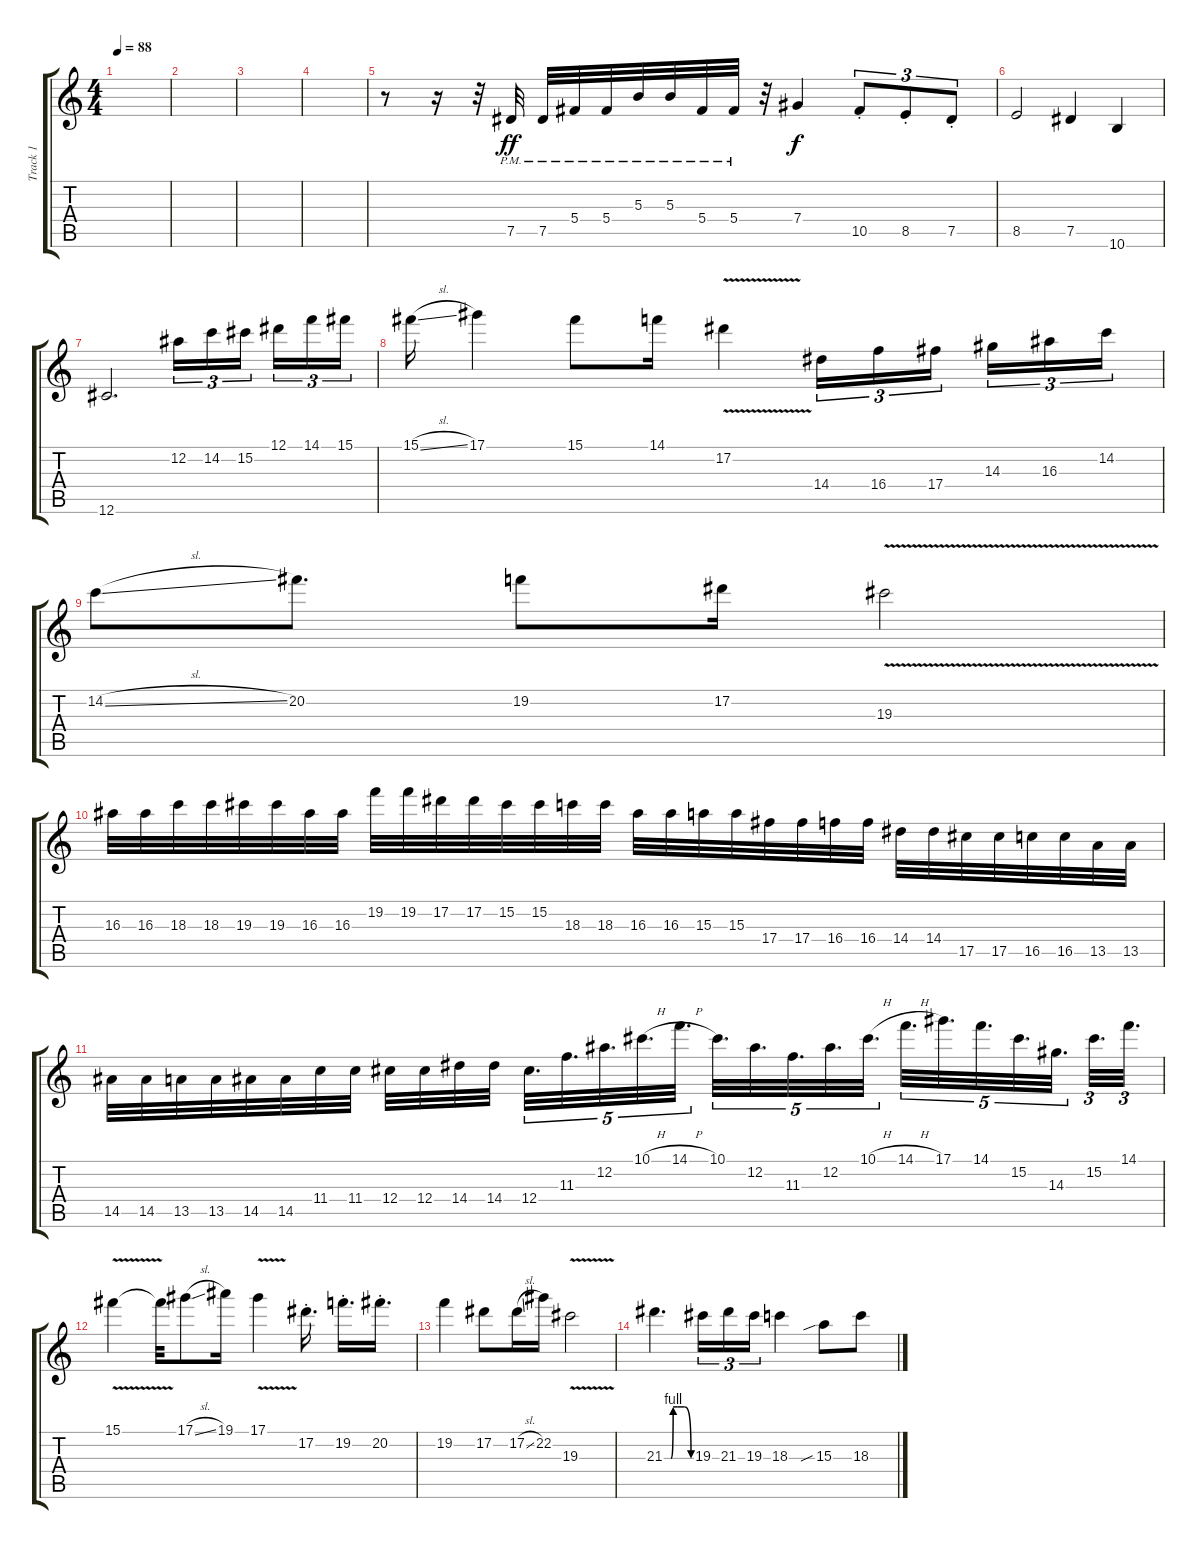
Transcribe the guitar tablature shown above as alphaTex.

\track ("Track 1" "Track 1") {instrument overdrivenguitar}
\staff {score tabs}
\tuning (Eb4 Bb3 Gb3 Db3 Ab2 Db2) {hide}
\ts (4 4)
\tempo 88
\clef g2
\ks c
|
|
|
|
r.8 r.16 r.32 7.5{pm}.32{dy ff} 7.5{pm}.32 5.4{pm}.32 5.4{pm}.32 5.3{pm}.32 5.3{pm}.32 5.4{pm}.32 5.4{pm}.32 r.32 7.4.4{dy f} 10.5{st}.8{tu (3 2)} 8.5{st}.8{tu (3 2)} 7.5{st}.8{tu (3 2)} |
8.5.2 7.5.4 10.6.4 |
12.6.2{d} 12.2.16{tu (3 2)} 14.2.16{tu (3 2)} 15.2.16{tu (3 2) beam splitsecondary} 12.1.16{tu (3 2)} 14.1.16{tu (3 2)} 15.1.16{tu (3 2)} |
15.1{sl}.16 17.1.4 15.1.8 14.1.16 17.2{v}.4 14.4.16{tu (3 2)} 16.4.16{tu (3 2)} 17.4.16{tu (3 2) beam splitsecondary} 14.3.16{tu (3 2)} 16.3.16{tu (3 2)} 14.2.16{tu (3 2)} |
14.2{sl}.8 20.2.8{d} 19.2.8 17.2.16 19.3{v}.2 |
16.3.32 16.3.32 18.3.32 18.3.32 19.3.32 19.3.32 16.3.32 16.3.32 19.2.32 19.2.32 17.2.32 17.2.32 15.2.32 15.2.32 18.3.32 18.3.32 16.3.32 16.3.32 15.3.32 15.3.32 17.4.32 17.4.32 16.4.32 16.4.32 14.4.32 14.4.32 17.5.32 17.5.32 16.5.32 16.5.32 13.5.32 13.5.32 |
14.5.32 14.5.32 13.5.32 13.5.32 14.5.32 14.5.32 11.4.32 11.4.32 12.4.32 12.4.32 14.4.32 14.4.32{beam splitsecondary} 12.4.32{d tu (5 4)} 11.3.32{d tu (5 4)} 12.2.32{d tu (5 4)} 10.1{h}.32{d tu (5 4)} 14.1{h}.32{d tu (5 4)} 10.1.32{d tu (5 4)} 12.2.32{d tu (5 4)} 11.3.32{d tu (5 4)} 12.2.32{d tu (5 4)} 10.1{h}.32{d tu (5 4)} 14.1{h}.32{d tu (5 4)} 17.1.32{d tu (5 4)} 14.1.32{d tu (5 4)} 15.2.32{d tu (5 4)} 14.3.32{d tu (5 4)} 15.2.32{d tu (3 2)} 14.1.32{d tu (3 2)} |
15.1{v}.4{volume 13} 15.1{t}.32 17.1{sl}.8 19.1.16 17.1{v}.4 17.2{st}.16{d} 19.2{st}.16{d} 20.2{st}.16{d} |
19.2.4{volume 10} 17.2.8 17.2{sl}.16 22.2.16 19.3{v}.2 |
21.3{be (custom 0 0 15 0 20 4 30 4 45 4 60 0)}.4{d volume 8} 19.3.16{tu (3 2)} 21.3.16{tu (3 2)} 19.3.16{tu (3 2)} 18.3.4 15.3{sib}.8{volume 5} 18.3.8
